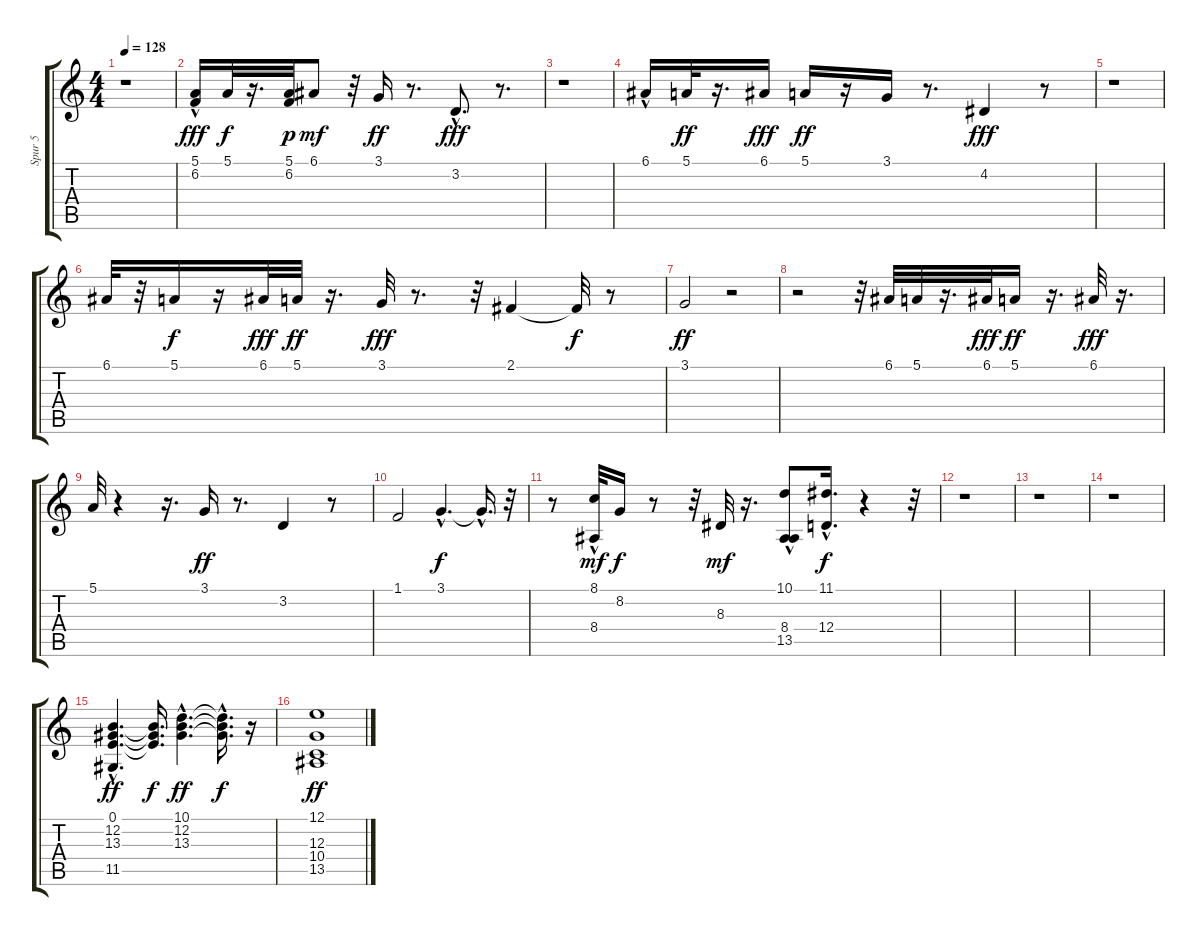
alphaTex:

\track ("Spur 5" "Spur 5") {instrument rockorgan}
\staff {score tabs}
\tuning (E4 B3 G3 D3 A2 E2) {hide}
\ts (4 4)
\tempo 128
\clef g2
\ks c
r.1{dy f} |
(5.1 6.2{hac}).16{dy fff} 5.1.32{dy f} r.16{d} (5.1 6.2).32{dy p} 6.1.8{dy mf} r.32 3.1.16{dy ff} r.8{d} 3.2{hac}.8{d dy fff} r.8{d} |
r.1 |
6.1{hac}.16 5.1.32{dy ff} r.16{d} 6.1.16{dy fff} 5.1.16{dy ff} r.16 3.1.16 r.8{d} 4.2.4{dy fff} r.8 |
r.1 |
6.1.32 r.32 5.1.16{dy f} r.16 6.1.32{dy fff} 5.1.32{dy ff} r.16{d} 3.1.32{dy fff} r.8{d} r.32 2.1.4 2.1{t}.32{dy f} r.8 |
3.1.2{dy ff} r.2 |
r.2 r.32 6.1.32 5.1.32 r.16{d} 6.1.32{dy fff} 5.1.16{dy ff} r.16{d} 6.1.32{dy fff} r.16{d} |
5.1.32 r.4 r.16{d} 3.1.16{dy ff} r.8{d} 3.2.4 r.8 |
1.1.2 3.1{hac}.4{d dy f} 3.1{hac t}.16{d} r.32 |
r.8 (8.1{hac} 8.4).32{dy mf} 8.2.16{dy f} r.8 r.32 8.3.32{dy mf} r.16{d} (10.1 8.4{hac} 13.5{hac}).8 (11.1{hac} 12.4).16{d dy f} r.4 r.32 |
r.1 |
r.1 |
r.1 |
(0.1{hac} 12.2{hac} 13.3{hac} 11.5).4{d dy ff} (0.1{t} 12.2{t} 13.3{t}).16{d dy f} (10.1{hac} 12.2{hac} 13.3{hac}).4{d dy ff} (10.1{hac t} 12.2{hac t} 13.3{hac t}).16{d dy f} r.16 |
(12.1 12.3 10.4 13.5).1{dy ff}
